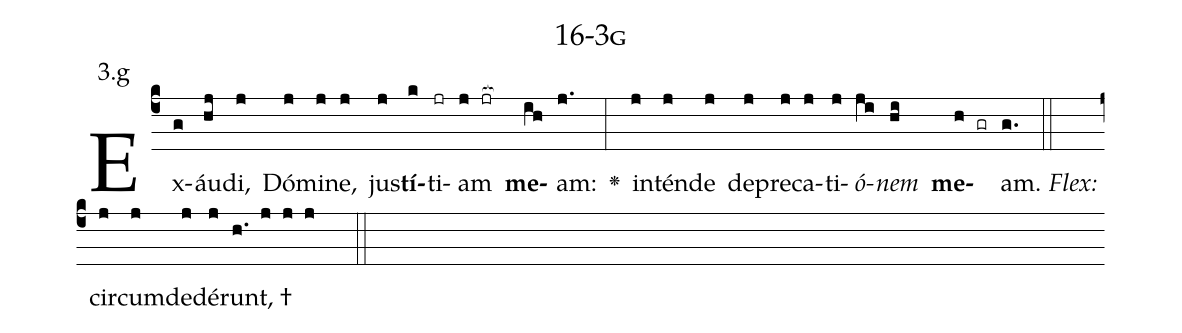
name: 16-3g;
annotation: 3.g;
%%
(c4)Ex(g)áu(hj)di,(j) Dó(j)mi(j)ne,(j) jus(j)<b>tí</b>(k)ti(jr)am(j jr[ocb:1{]) <b>me</b>(ih[ocb:0}])am:(j.) <v>\greheightstar</v>(:) in(j)tén(j)de(j) de(j)pre(j)ca(j)ti(j)<i>ó</i>(ji)<i>nem</i>(hi) <b>me</b>(h gr)am.(g.) (::)
<i>Flex:</i>()  cir(j)cum(j)de(j)dé(j)runt, †(h. j j j  ::)

%E(j) u(j) o(ji) u(hi) a(h) e.(g.) (::)
